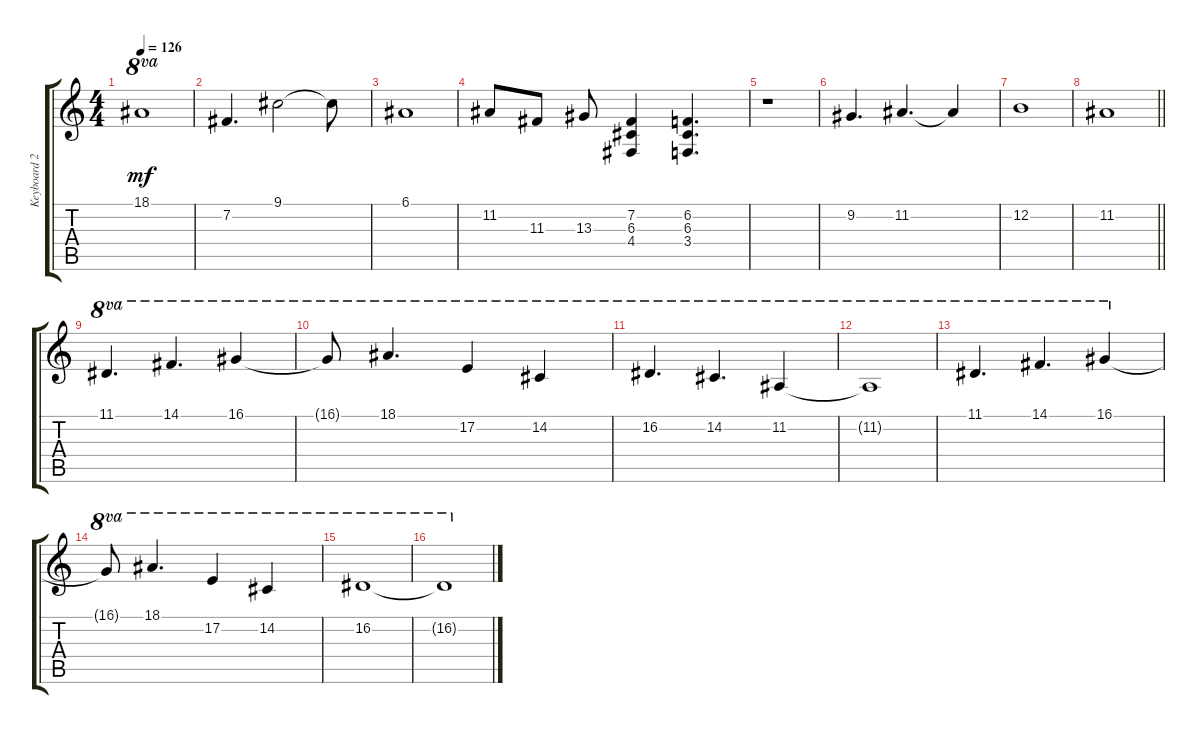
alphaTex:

\track ("Keyboard 2" "Keyboard 2") {instrument stringensemble1}
\staff {score tabs}
\tuning (E4 B3 G3 D3 A2 E2) {hide}
\ts (4 4)
\tempo 126
\clef g2
\ks c
18.1.1{ot 8va dy mf} |
7.2.4{d} 9.1.2 9.1{t}.8 |
6.1.1 |
11.2.8 11.3.8 13.3.8 (7.2 6.3 4.4).4 (6.2 6.3 3.4).4{d} |
r.1 |
9.2.4{d} 11.2.4{d} 11.2{t}.4 |
12.2.1 |
\barLineRight lightlight
11.2.1 |
11.1.4{d ot 8va} 14.1.4{d ot 8va} 16.1.4{ot 8va} |
16.1{t}.8{ot 8va} 18.1.4{d ot 8va} 17.2.4{ot 8va} 14.2.4{ot 8va} |
16.2.4{d ot 8va} 14.2.4{d ot 8va} 11.2.4{ot 8va} |
11.2{t}.1{ot 8va} |
11.1.4{d ot 8va} 14.1.4{d ot 8va} 16.1.4{ot 8va} |
16.1{t}.8{ot 8va} 18.1.4{d ot 8va} 17.2.4{ot 8va} 14.2.4{ot 8va} |
16.2.1{ot 8va} |
16.2{t}.1{ot 8va}
